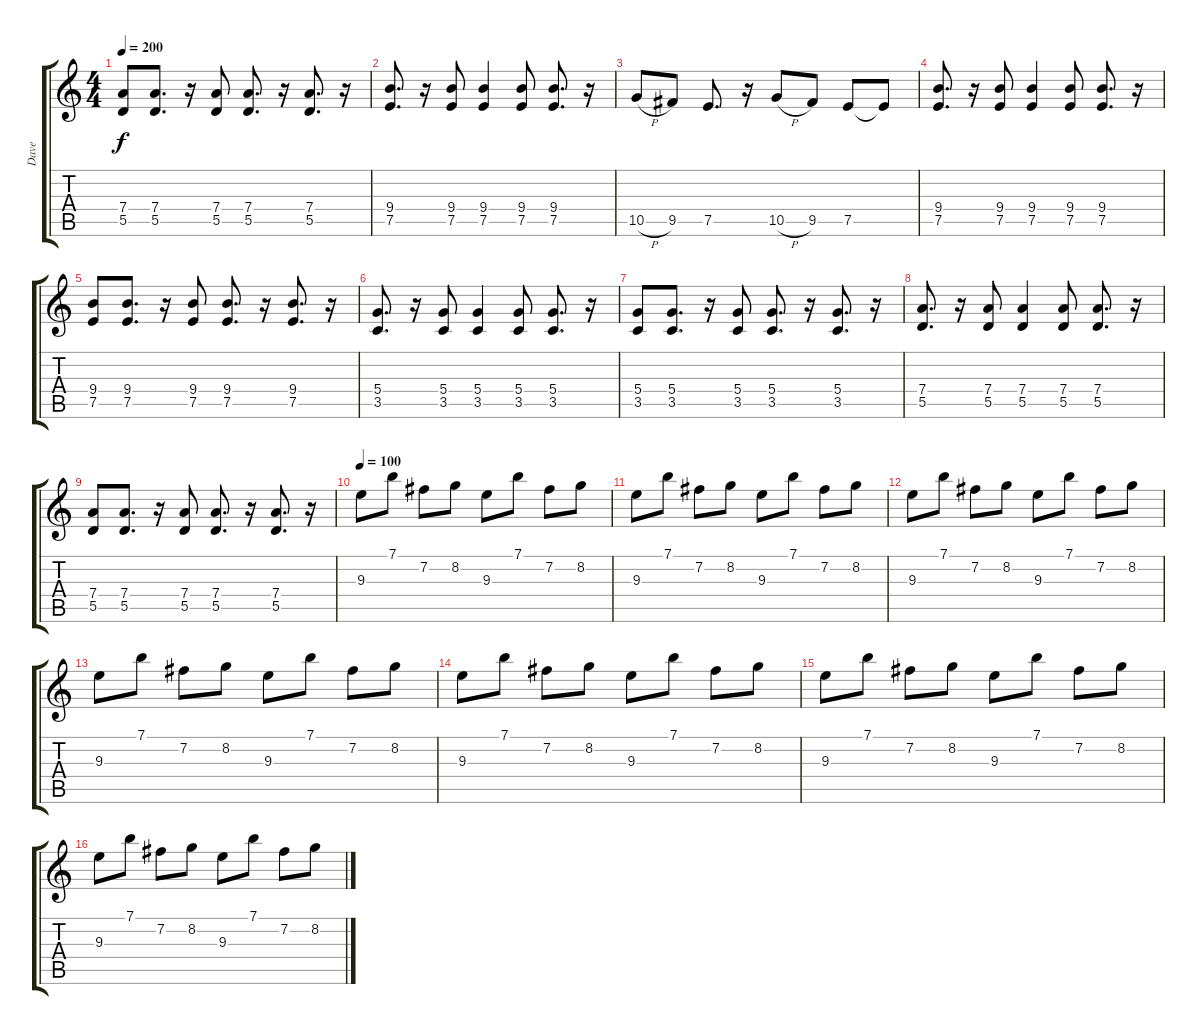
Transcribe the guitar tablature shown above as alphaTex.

\track ("Dave" "Dave") {instrument overdrivenguitar}
\staff {score tabs}
\tuning (E4 B3 G3 D3 A2 E2) {hide}
\ts (4 4)
\tempo 200
\clef g2
\ks c
(7.4 5.5).8{dy f} (7.4 5.5).8{d} r.16 (7.4 5.5).8 (7.4 5.5).8{d} r.16 (7.4 5.5).8{d} r.16 |
(9.4 7.5).8{d} r.16 (9.4 7.5).8 (9.4 7.5).4 (9.4 7.5).8 (9.4 7.5).8{d} r.16 |
10.5{h}.8 9.5.8 7.5.8{d} r.16 10.5{h}.8 9.5.8 7.5.8 7.5{t}.8 |
(9.4 7.5).8{d} r.16 (9.4 7.5).8 (9.4 7.5).4 (9.4 7.5).8 (9.4 7.5).8{d} r.16 |
(9.4 7.5).8 (9.4 7.5).8{d} r.16 (9.4 7.5).8 (9.4 7.5).8{d} r.16 (9.4 7.5).8{d} r.16 |
(5.4 3.5).8{d} r.16 (5.4 3.5).8 (5.4 3.5).4 (5.4 3.5).8 (5.4 3.5).8{d} r.16 |
(5.4 3.5).8 (5.4 3.5).8{d} r.16 (5.4 3.5).8 (5.4 3.5).8{d} r.16 (5.4 3.5).8{d} r.16 |
(7.4 5.5).8{d} r.16 (7.4 5.5).8 (7.4 5.5).4 (7.4 5.5).8 (7.4 5.5).8{d} r.16 |
(7.4 5.5).8 (7.4 5.5).8{d} r.16 (7.4 5.5).8 (7.4 5.5).8{d} r.16 (7.4 5.5).8{d} r.16 |
\tempo 100
9.3.8 7.1.8 7.2.8 8.2.8 9.3.8 7.1.8 7.2.8 8.2.8 |
9.3.8 7.1.8 7.2.8 8.2.8 9.3.8 7.1.8 7.2.8 8.2.8 |
9.3.8 7.1.8 7.2.8 8.2.8 9.3.8 7.1.8 7.2.8 8.2.8 |
9.3.8 7.1.8 7.2.8 8.2.8 9.3.8 7.1.8 7.2.8 8.2.8 |
9.3.8 7.1.8 7.2.8 8.2.8 9.3.8 7.1.8 7.2.8 8.2.8 |
9.3.8 7.1.8 7.2.8 8.2.8 9.3.8 7.1.8 7.2.8 8.2.8 |
9.3.8 7.1.8 7.2.8 8.2.8 9.3.8 7.1.8 7.2.8 8.2.8
